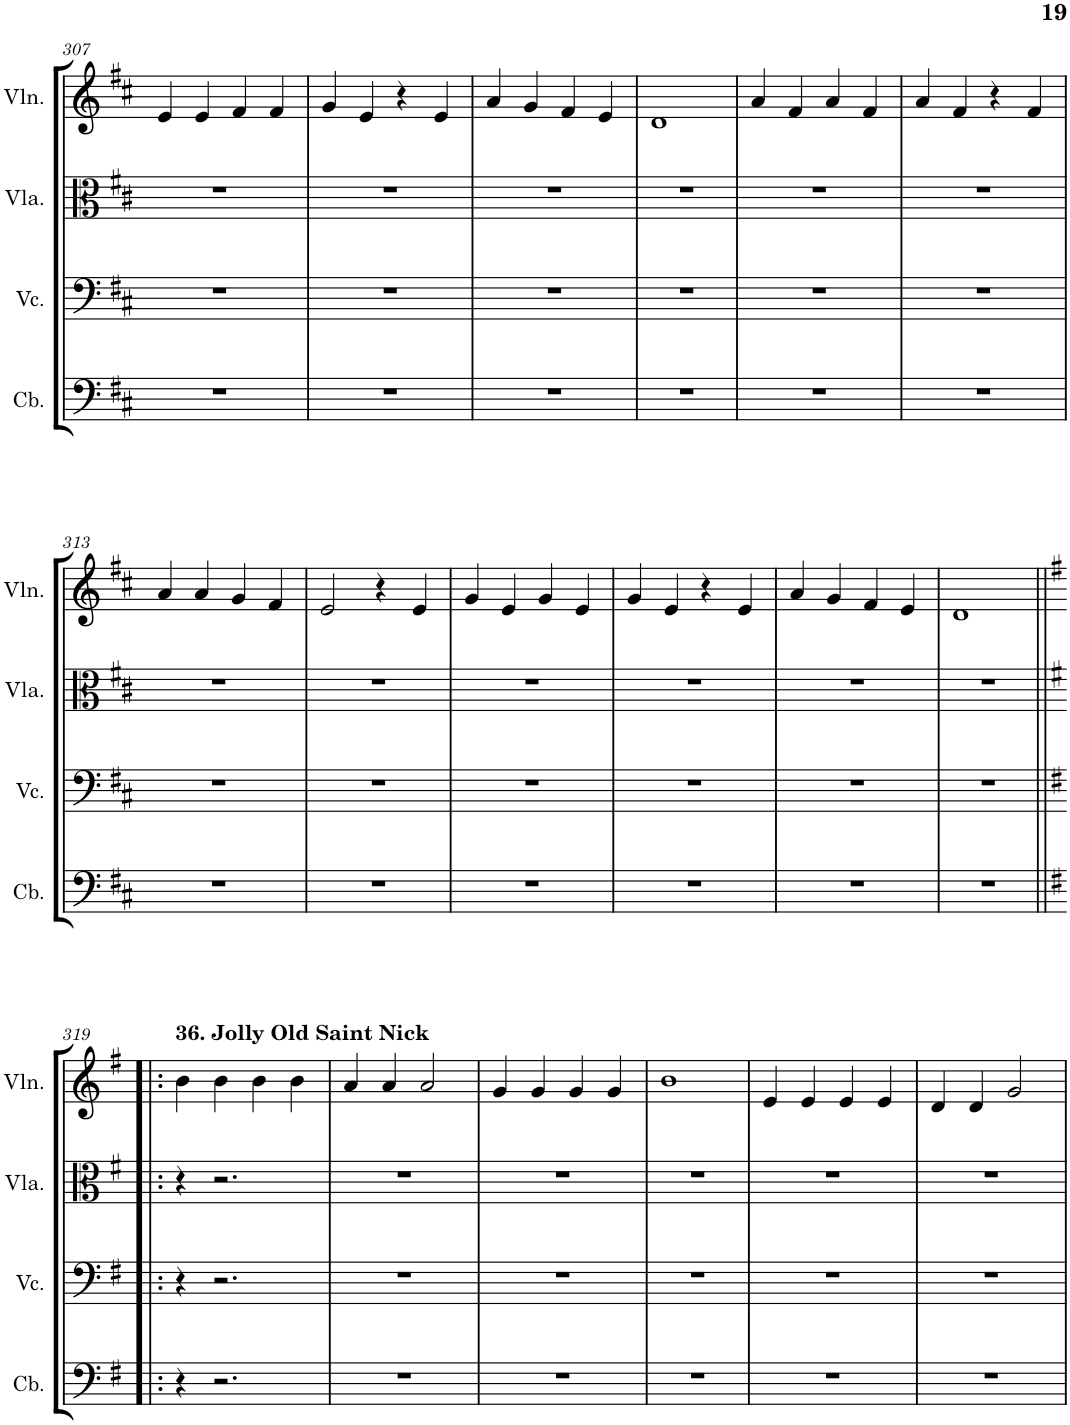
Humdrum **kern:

**kern	**kern	**kern	**kern
*part4	*part3	*part2	*part1
*staff4	*staff3	*staff2	*staff1
*I"Contrabass	*I"Violoncello	*I"Viola	*I"Violin
*I'Cb.	*I'Vc.	*I'Vla.	*I'Vln.
!!LO:PB:g=z
*clefF4	*clefF4	*clefC3	*clefG2
*Trd7c12	*	*	*
*k[f#c#]	*k[f#c#]	*k[f#c#]	*k[f#c#]
*M4/4	*M4/4	*M4/4	*M4/4
=307	=307	=307	=307
1r	1r	1r	4e/
.	.	.	4e/
.	.	.	4f#/
.	.	.	4f#/
=308	=308	=308	=308
1r	1r	1r	4g/
.	.	.	4e/
.	.	.	4r
.	.	.	4e/
=309	=309	=309	=309
1r	1r	1r	4a/
.	.	.	4g/
.	.	.	4f#/
.	.	.	4e/
=310	=310	=310	=310
1r	1r	1r	1d
=311	=311	=311	=311
1r	1r	1r	4a/
.	.	.	4f#/
.	.	.	4a/
.	.	.	4f#/
=312	=312	=312	=312
1r	1r	1r	4a/
.	.	.	4f#/
.	.	.	4r
.	.	.	4f#/
!!LO:LB:g=z
=313	=313	=313	=313
1r	1r	1r	4a/
.	.	.	4a/
.	.	.	4g/
.	.	.	4f#/
=314	=314	=314	=314
1r	1r	1r	2e/
.	.	.	4r
.	.	.	4e/
=315	=315	=315	=315
1r	1r	1r	4g/
.	.	.	4e/
.	.	.	4g/
.	.	.	4e/
=316	=316	=316	=316
1r	1r	1r	4g/
.	.	.	4e/
.	.	.	4r
.	.	.	4e/
=317	=317	=317	=317
1r	1r	1r	4a/
.	.	.	4g/
.	.	.	4f#/
.	.	.	4e/
=318	=318	=318	=318
1r	1r	1r	1d
!!LO:LB:g=z
=319!|:	=319!|:	=319!|:	=319!|:
*k[f#]	*k[f#]	*k[f#]	*k[f#]
!	!	!	!LO:TX:a:B:t=36. Jolly Old Saint Nick
4r	4r	4r	4b\
2.r	2.r	2.r	4b\
.	.	.	4b\
.	.	.	4b\
=320	=320	=320	=320
1r	1r	1r	4a/
.	.	.	4a/
.	.	.	2a/
=321	=321	=321	=321
1r	1r	1r	4g/
.	.	.	4g/
.	.	.	4g/
.	.	.	4g/
=322	=322	=322	=322
1r	1r	1r	1b
=323	=323	=323	=323
1r	1r	1r	4e/
.	.	.	4e/
.	.	.	4e/
.	.	.	4e/
=324	=324	=324	=324
1r	1r	1r	4d/
.	.	.	4d/
.	.	.	2g/
=	=	=	=
*-	*-	*-	*-
